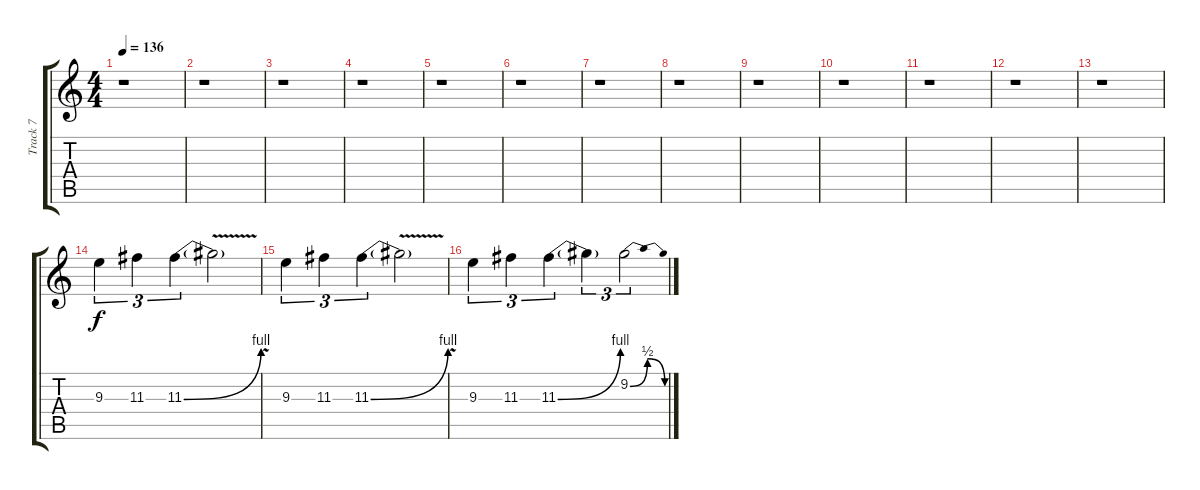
\track ("Track 7" "Track 7") {instrument distortionguitar}
\staff {score tabs}
\tuning (E4 B3 G3 D3 A2 E2) {hide}
\ts (4 4)
\tempo 136
\clef g2
\ks c
r.1{dy f} |
r.1 |
r.1 |
r.1 |
r.1 |
r.1 |
r.1 |
r.1 |
r.1 |
r.1 |
r.1 |
r.1 |
r.1 |
9.3.4{tu (3 2) volume 14 balance 13 instrument distortionguitar} 11.3.4{tu (3 2)} 11.3{be (bend 0 0 60 4)}.4{tu (3 2)} 11.3{v t}.2 |
9.3.4{tu (3 2)} 11.3.4{tu (3 2)} 11.3{be (bend 0 0 60 4)}.4{tu (3 2)} 11.3{v t}.2 |
9.3.4{tu (3 2)} 11.3.4{tu (3 2)} 11.3{be (bend 0 0 60 4)}.4{tu (3 2)} 11.3{t}.4{tu (3 2)} 9.2{be (bendrelease 0 0 10 2 30 2 60 0)}.2{tu (3 2)}
